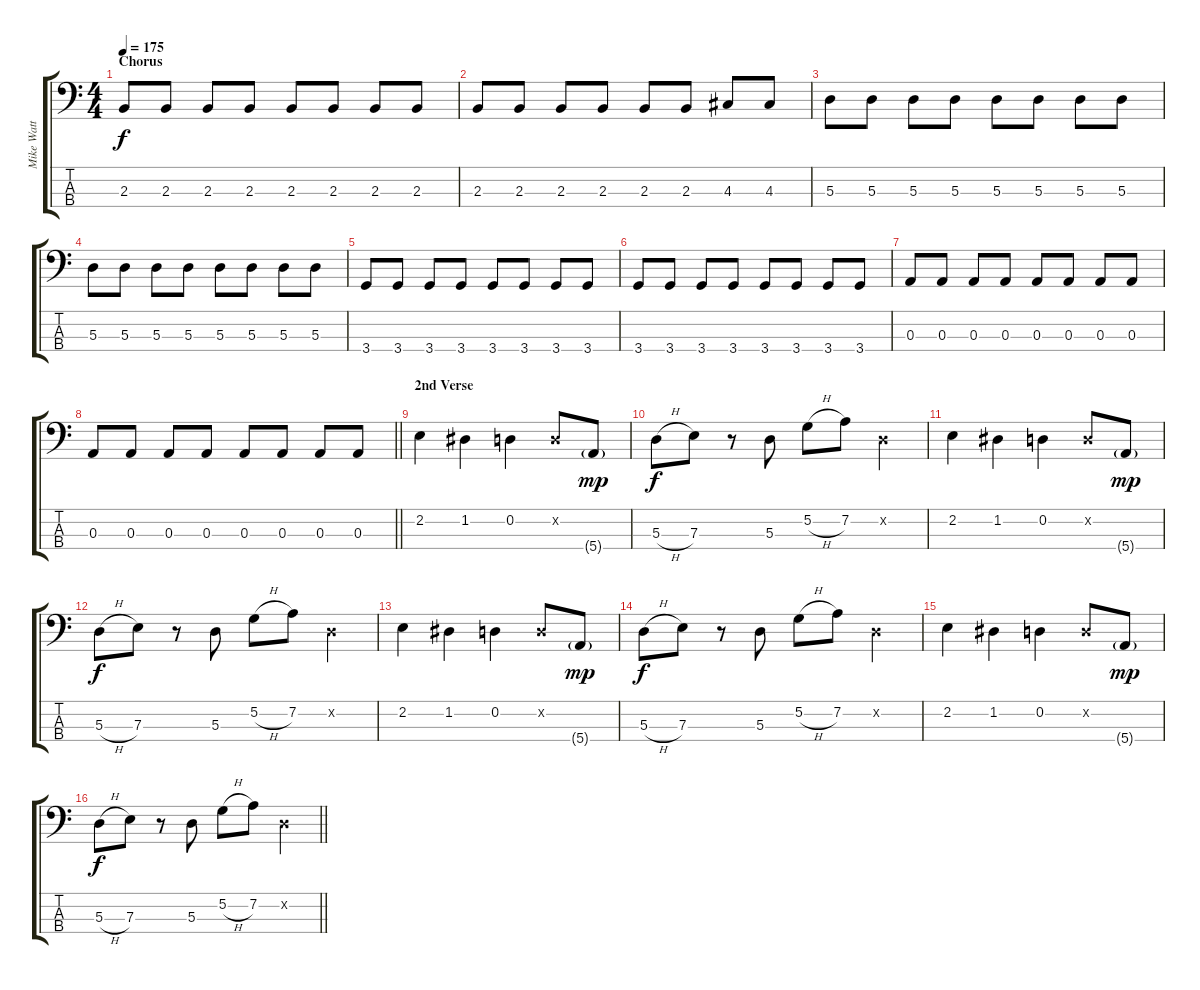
\track ("Mike Watt [Bass]" "Mike Watt ") {instrument electricbassfinger}
\staff {score tabs}
\tuning (G2 D2 A1 E1) {hide}
\ts (4 4)
\section ("" "Chorus")
\tempo 175
\clef f4
\ks c
2.3.8{dy f} 2.3.8 2.3.8 2.3.8 2.3.8 2.3.8 2.3.8 2.3.8 |
2.3.8 2.3.8 2.3.8 2.3.8 2.3.8 2.3.8 4.3.8 4.3.8 |
5.3.8 5.3.8 5.3.8 5.3.8 5.3.8 5.3.8 5.3.8 5.3.8 |
5.3.8 5.3.8 5.3.8 5.3.8 5.3.8 5.3.8 5.3.8 5.3.8 |
3.4.8 3.4.8 3.4.8 3.4.8 3.4.8 3.4.8 3.4.8 3.4.8 |
3.4.8 3.4.8 3.4.8 3.4.8 3.4.8 3.4.8 3.4.8 3.4.8 |
0.3.8 0.3.8 0.3.8 0.3.8 0.3.8 0.3.8 0.3.8 0.3.8 |
\barLineRight lightlight
0.3.8 0.3.8 0.3.8 0.3.8 0.3.8 0.3.8 0.3.8 0.3.8 |
\section ("" "2nd Verse")
2.2.4 1.2.4 0.2.4 0.2{x}.8 5.4{g}.8{dy mp} |
5.3{h}.8{dy f} 7.3.8 r.8 5.3.8 5.2{h}.8 7.2.8 0.2{x}.4 |
2.2.4 1.2.4 0.2.4 0.2{x}.8 5.4{g}.8{dy mp} |
5.3{h}.8{dy f} 7.3.8 r.8 5.3.8 5.2{h}.8 7.2.8 0.2{x}.4 |
2.2.4 1.2.4 0.2.4 0.2{x}.8 5.4{g}.8{dy mp} |
5.3{h}.8{dy f} 7.3.8 r.8 5.3.8 5.2{h}.8 7.2.8 0.2{x}.4 |
2.2.4 1.2.4 0.2.4 0.2{x}.8 5.4{g}.8{dy mp} |
\barLineRight lightlight
5.3{h}.8{dy f} 7.3.8 r.8 5.3.8 5.2{h}.8 7.2.8 0.2{x}.4
